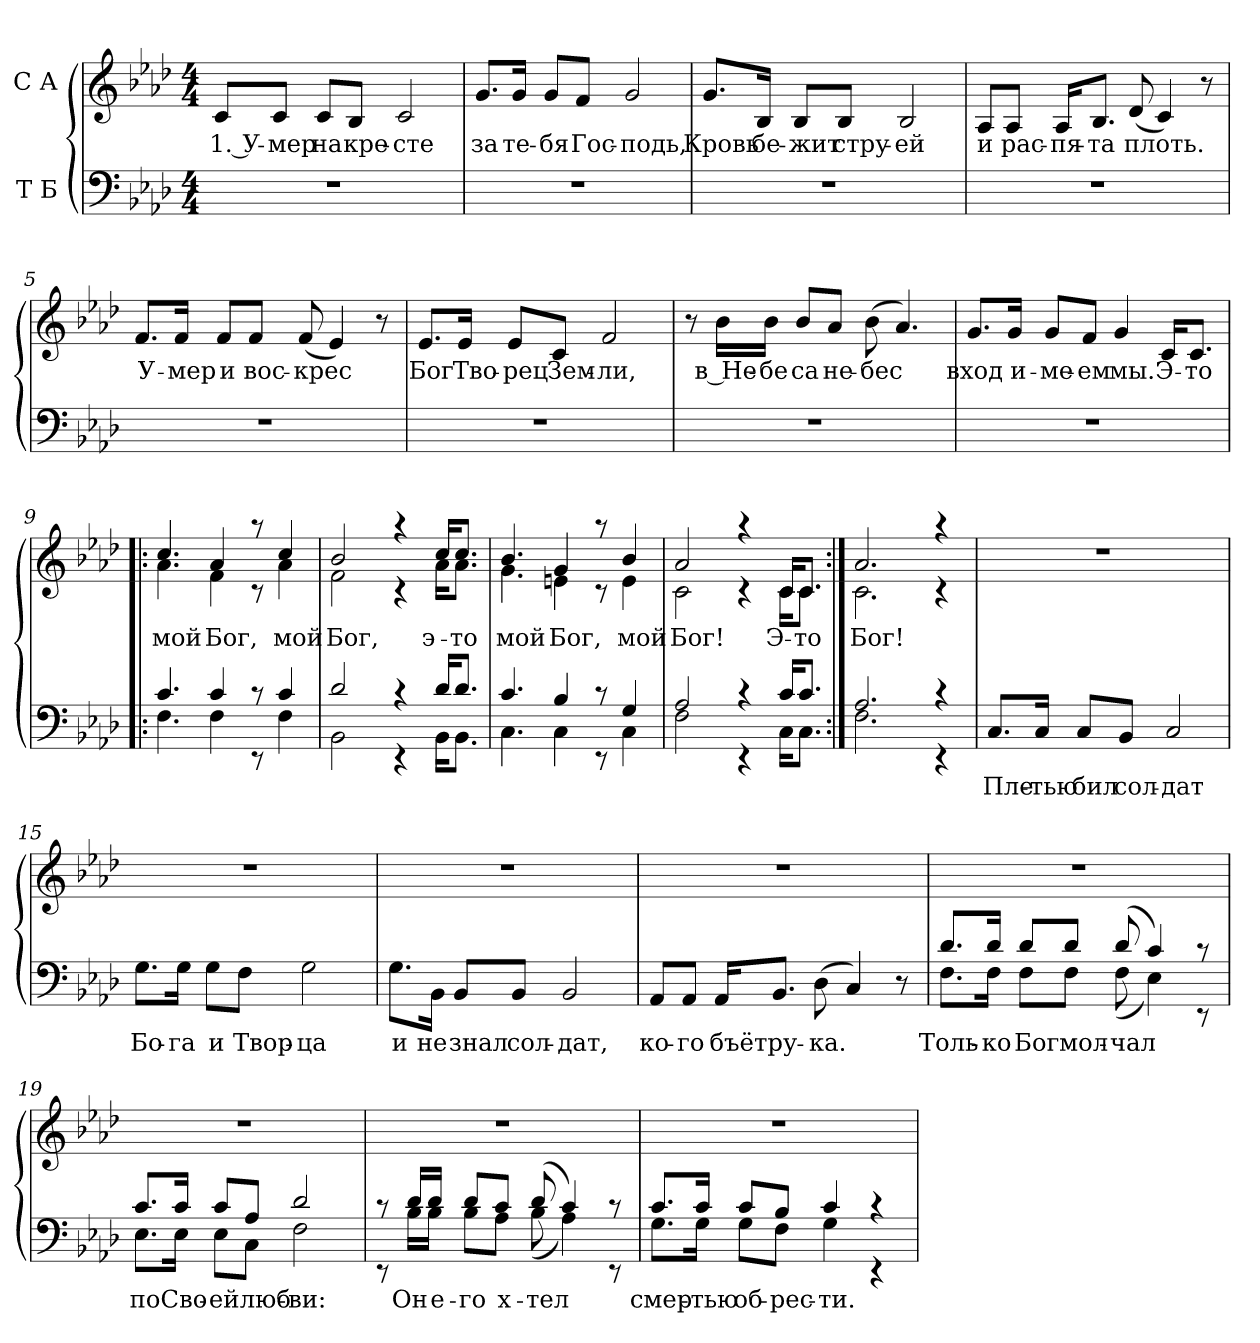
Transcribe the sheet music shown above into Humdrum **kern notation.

**kern	**text	**kern	**text
*part2	*part2	*part1	*part1
*staff2	*staff2	*staff1	*staff1
*I"Т Б	*	*I"С А	*
*clefF4	*	*clefG2	*
*k[b-e-a-d-]	*	*k[b-e-a-d-]	*
*f:	*	*f:	*
*M4/4	*	*M4/4	*
=1	=1	=1	=1
!	!	!	!LO:LY:b
1r	.	8c/L	1. У-
!	!	!	!LO:LY:b
.	.	8c/J	-мер
!	!	!	!LO:LY:b
.	.	8c/L	на
!	!	!	!LO:LY:b
.	.	8B-/J	кре-
!	!	!	!LO:LY:b
.	.	2c/	-сте
=2	=2	=2	=2
!	!	!	!LO:LY:b
1r	.	8.g/L	за
!	!	!	!LO:LY:b
.	.	16g/Jk	те-
!	!	!	!LO:LY:b
.	.	8g/L	-бя
!	!	!	!LO:LY:b
.	.	8f/J	Гос-
!	!	!	!LO:LY:b
.	.	2g/	-подь,
=3	=3	=3	=3
!	!	!	!LO:LY:b
1r	.	8.g/L	Кровь
!	!	!	!LO:LY:b
.	.	16B-/Jk	бе-
!	!	!	!LO:LY:b
.	.	8B-/L	-жит
!	!	!	!LO:LY:b
.	.	8B-/J	стру-
!	!	!	!LO:LY:b
.	.	2B-/	-ей
!!LO:LB:g=z
=4	=4	=4	=4
!	!	!	!LO:LY:b
1r	.	8A-/L	и
!	!	!	!LO:LY:b
.	.	8A-/J	рас-
!	!	!	!LO:LY:b
.	.	16A-/KL	-пя-
!	!	!	!LO:LY:b
.	.	8.B-/J	-та
!	!	!	!LO:LY:b
.	.	(<8d-/	плоть.
.	.	4c/)	.
.	.	8r	.
=5	=5	=5	=5
!	!	!	!LO:LY:b
1r	.	8.f/L	У-
!	!	!	!LO:LY:b
.	.	16f/Jk	-мер
!	!	!	!LO:LY:b
.	.	8f/L	и
!	!	!	!LO:LY:b
.	.	8f/J	вос-
!	!	!	!LO:LY:b
.	.	(<8f/	-крес
.	.	4e-/)	.
.	.	8r	.
=6	=6	=6	=6
!	!	!	!LO:LY:b
1r	.	8.e-/L	Бог
!	!	!	!LO:LY:b
.	.	16e-/Jk	Тво-
!	!	!	!LO:LY:b
.	.	8e-/L	-рец
!	!	!	!LO:LY:b
.	.	8c/J	Зем-
!	!	!	!LO:LY:b
.	.	2f/	-ли,
!!LO:LB:g=z
=7	=7	=7	=7
1r	.	8r	.
!	!	!	!LO:LY:b
.	.	16b-\LL	в Не-
!	!	!	!LO:LY:b
.	.	16b-\JJ	-бе
!	!	!	!LO:LY:b
.	.	8b-/L	са
!	!	!	!LO:LY:b
.	.	8a-/J	не-
!	!	!	!LO:LY:b
.	.	(>8b-\	-бес
.	.	4.a-/)	.
=8	=8	=8	=8
!	!	!	!LO:LY:b
1r	.	8.g/L	вход
!	!	!	!LO:LY:b
.	.	16g/Jk	и-
!	!	!	!LO:LY:b
.	.	8g/L	-ме-
!	!	!	!LO:LY:b
.	.	8f/J	-ем
!	!	!	!LO:LY:b
.	.	4g/	мы.
!	!	!	!LO:LY:b
.	.	16c/KL	Э-
!	!	!	!LO:LY:b
.	.	8.c/J	-то
!!LO:LB:g=z
=9!|:	=9!|:	=9!|:	=9!|:
*^	*	*	*
!	!	!	!	!LO:LY:b
*	*	*	*^	*
4.c/	4.F\	.	4.cc/	4.a-\	мой
!	!	!	!	!	!LO:LY:b
4c/	4F\	.	4a-/	4f\	Бог,
8rc	8rEE	.	8raa	8rc	.
!	!	!	!	!	!LO:LY:b
4c/	4F\	.	4cc/	4a-\	мой
=10	=10	=10	=10	=10	=10
!	!	!	!	!	!LO:LY:b
2d-/	2BB-\	.	2b-/	2f\	Бог,
4rc	4rEE	.	4raa	4rc	.
!	!	!	!	!	!LO:LY:b
16d-/KL	16BB-\KL	.	16cc/KL	16a-\KL	э-
!	!	!	!	!	!LO:LY:b
8.d-/J	8.BB-\J	.	8.cc/J	8.a-\J	-то
=11	=11	=11	=11	=11	=11
!	!	!	!	!	!LO:LY:b
4.c/	4.C\	.	4.b-/	4.g\	мой
!	!	!	!	!	!LO:LY:b
4B-/	4C\	.	4g/	4en\	Бог,
8rc	8rEE	.	8raa	8rc	.
!	!	!	!	!	!LO:LY:b
4G/	4C\	.	4b-/	4e\	мой
=12	=12	=12	=12	=12	=12
!	!	!	!	!	!LO:LY:b
2A-/	2F\	.	2a-/	2c\	Бог!
4rc	4rEE	.	4raa	4rc	.
!	!	!	!	!	!LO:LY:b
16c/KL	16C\KL	.	16c/KL	16c\KL	Э-
!	!	!	!	!	!LO:LY:b
8.c/J	8.C\J	.	8.c/J	8.c\J	-то
=13:|!	=13:|!	=13:|!	=13:|!	=13:|!	=13:|!
!	!	!	!	!	!LO:LY:b
2.A-/	2.F\	.	2.a-/	2.c\	Бог!
4rc	4rEE	.	4raa	4rc	.
!!LO:LB:g=z
=14	=14	=14	=14	=14	=14
!	!	!LO:LY:b	!	!	!
*v	*v	*	*	*	*
*	*	*v	*v	*
8.C/L	Пле-	1r	.
!	!LO:LY:b	!	!
16C/Jk	-тью	.	.
!	!LO:LY:b	!	!
8C/L	бил	.	.
!	!LO:LY:b	!	!
8BB-/J	сол-	.	.
!	!LO:LY:b	!	!
2C/	-дат	.	.
=15	=15	=15	=15
!	!LO:LY:b	!	!
8.G\L	Бо-	1r	.
!	!LO:LY:b	!	!
16G\Jk	-га	.	.
!	!LO:LY:b	!	!
8G\L	и	.	.
!	!LO:LY:b	!	!
8F\J	Твор-	.	.
!	!LO:LY:b	!	!
2G\	-ца	.	.
=16	=16	=16	=16
!	!LO:LY:b	!	!
8.G\L	и	1r	.
!	!LO:LY:b	!	!
16BB-\Jk	не	.	.
!	!LO:LY:b	!	!
8BB-/L	знал	.	.
!	!LO:LY:b	!	!
8BB-/J	сол-	.	.
!	!LO:LY:b	!	!
2BB-/	-дат,	.	.
!!LO:LB:g=z
=17	=17	=17	=17
!	!LO:LY:b	!	!
8AA-/L	ко-	1r	.
!	!LO:LY:b	!	!
8AA-/J	-го	.	.
!	!LO:LY:b	!	!
16AA-/KL	бъёт	.	.
!	!LO:LY:b	!	!
8.BB-/J	ру-	.	.
!	!LO:LY:b	!	!
(>8D-\	-ка.	.	.
4C/)	.	.	.
8r	.	.	.
=18	=18	=18	=18
*^	*	*	*
!	!	!LO:LY:b	!	!
8.d-/L	8.F\L	Толь-	1r	.
!	!	!LO:LY:b	!	!
16d-/Jk	16F\Jk	-ко	.	.
!	!	!LO:LY:b	!	!
8d-/L	8F\L	Бог	.	.
!	!	!LO:LY:b	!	!
8d-/J	8F\J	мол-	.	.
!	!	!LO:LY:b	!	!
(8d-/	(<8F\	-чал	.	.
4c/)	4E-\)	.	.	.
8rc	8rEE	.	.	.
=19	=19	=19	=19	=19
!	!	!LO:LY:b	!	!
8.c/L	8.E-\L	по	1r	.
!	!	!LO:LY:b	!	!
16c/Jk	16E-\Jk	Сво-	.	.
!	!	!LO:LY:b	!	!
8c/L	8E-\L	-ей	.	.
!	!	!LO:LY:b	!	!
8A-/J	8C\J	люб-	.	.
!	!	!LO:LY:b	!	!
2d-/	2F\	-ви:	.	.
!!LO:LB:g=z
=20	=20	=20	=20	=20
8rc	8rEE	.	1r	.
!	!	!LO:LY:b	!	!
16d-/LL	16B-\LL	Он	.	.
!	!	!LO:LY:b	!	!
16d-/JJ	16B-\JJ	е-	.	.
!	!	!LO:LY:b	!	!
8d-/L	8B-\L	-го	.	.
!	!	!LO:LY:b	!	!
8c/J	8A-\J	х-	.	.
!	!	!LO:LY:b	!	!
(8d-/	(<8B-\	-тел	.	.
4c/)	4A-\)	.	.	.
8rc	8rEE	.	.	.
=21	=21	=21	=21	=21
!	!	!LO:LY:b	!	!
8.c/L	8.G\L	смер-	1r	.
!	!	!LO:LY:b	!	!
16c/Jk	16G\Jk	-тью	.	.
!	!	!LO:LY:b	!	!
8c/L	8G\L	об-	.	.
!	!	!LO:LY:b	!	!
8B-/J	8F\J	-рес-	.	.
!	!	!LO:LY:b	!	!
4c/	4G\	-ти.	.	.
4rc	4rEE	.	.	.
*v	*v	*	*	*
=	=	=	=
*-	*-	*-	*-
